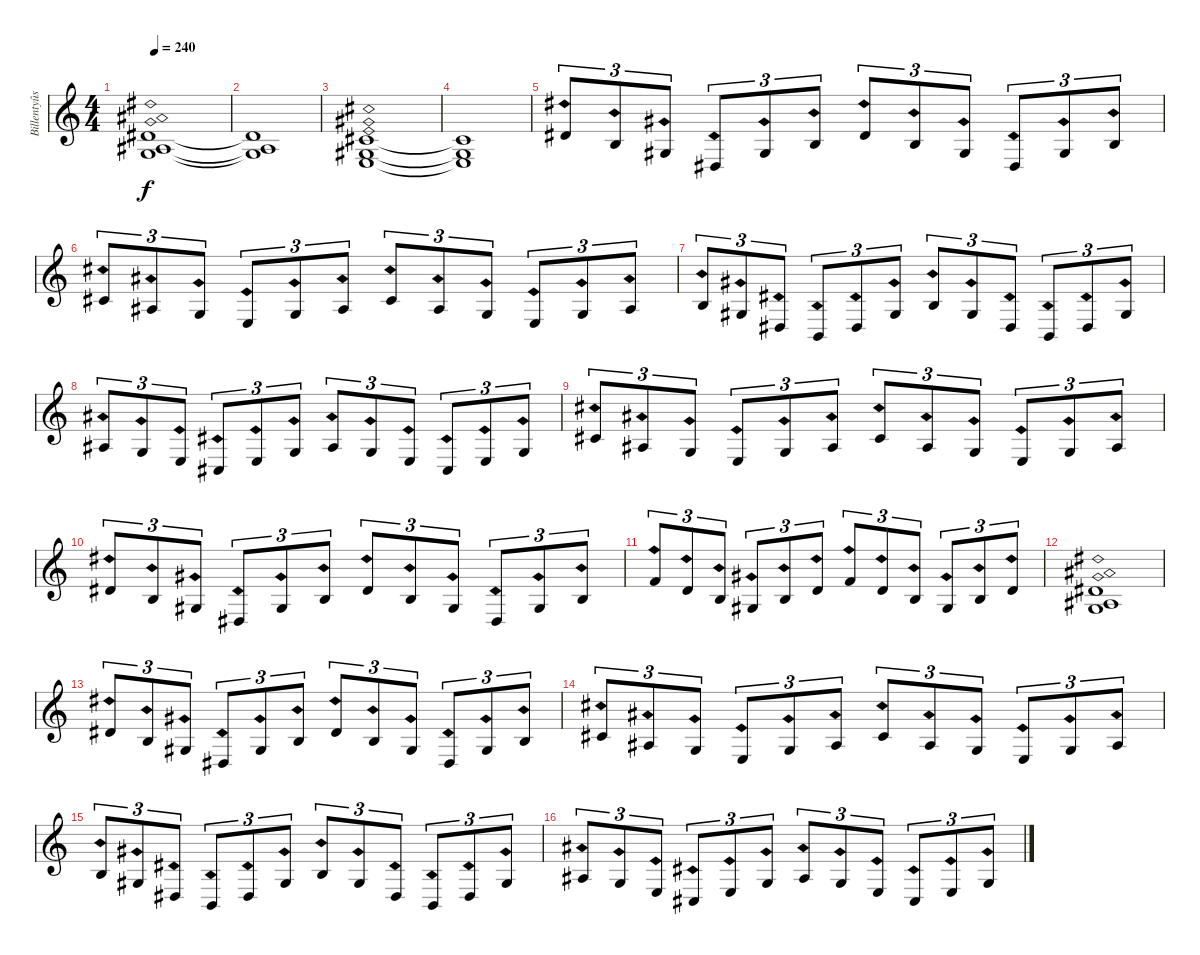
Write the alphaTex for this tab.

\track ("Billentyûs 1 (Mats Olausson)" "Billentyûs") {instrument drawbarorgan}
\staff {score}
\tuning (E4 B3 G3 D3 A2 E2) {hide}
\ts (4 4)
\tempo 240
\clef g2
\ks c
(4.2{ph 12} 3.3{ph 12} 5.4{ph 12}).1{dy f} |
(4.2{t} 3.3{t} 5.4{t}).1 |
(2.2{ph 12} 1.3{ph 12} 2.4{ph 12}).1 |
(2.2{t} 1.3{t} 2.4{t}).1 |
4.2{ph 12}.8{tu (3 2) volume 12 instrument churchorgan} 0.2{ph 12}.8{tu (3 2)} 1.3{ph 12}.8{tu (3 2)} 1.4{ph 12}.8{tu (3 2)} 1.3{ph 12}.8{tu (3 2)} 0.2{ph 12}.8{tu (3 2)} 4.2{ph 12}.8{tu (3 2)} 0.2{ph 12}.8{tu (3 2)} 1.3{ph 12}.8{tu (3 2)} 1.4{ph 12}.8{tu (3 2)} 1.3{ph 12}.8{tu (3 2)} 0.2{ph 12}.8{tu (3 2)} |
2.2{ph 12}.8{tu (3 2)} 3.3{ph 12}.8{tu (3 2)} 0.3{ph 12}.8{tu (3 2)} 2.4{ph 12}.8{tu (3 2)} 0.3{ph 12}.8{tu (3 2)} 3.3{ph 12}.8{tu (3 2)} 2.2{ph 12}.8{tu (3 2)} 3.3{ph 12}.8{tu (3 2)} 0.3{ph 12}.8{tu (3 2)} 2.4{ph 12}.8{tu (3 2)} 0.3{ph 12}.8{tu (3 2)} 3.3{ph 12}.8{tu (3 2)} |
0.2{ph 12}.8{tu (3 2)} 1.3{ph 12}.8{tu (3 2)} 1.4{ph 12}.8{tu (3 2)} 2.5{ph 12}.8{tu (3 2)} 1.4{ph 12}.8{tu (3 2)} 1.3{ph 12}.8{tu (3 2)} 0.2{ph 12}.8{tu (3 2)} 1.3{ph 12}.8{tu (3 2)} 1.4{ph 12}.8{tu (3 2)} 2.5{ph 12}.8{tu (3 2)} 1.4{ph 12}.8{tu (3 2)} 1.3{ph 12}.8{tu (3 2)} |
3.3{ph 12}.8{tu (3 2)} 0.3{ph 12}.8{tu (3 2)} 2.4{ph 12}.8{tu (3 2)} 4.5{ph 12}.8{tu (3 2)} 2.4{ph 12}.8{tu (3 2)} 0.3{ph 12}.8{tu (3 2)} 3.3{ph 12}.8{tu (3 2)} 0.3{ph 12}.8{tu (3 2)} 2.4{ph 12}.8{tu (3 2)} 4.5{ph 12}.8{tu (3 2)} 2.4{ph 12}.8{tu (3 2)} 0.3{ph 12}.8{tu (3 2)} |
2.2{ph 12}.8{tu (3 2)} 3.3{ph 12}.8{tu (3 2)} 0.3{ph 12}.8{tu (3 2)} 2.4{ph 12}.8{tu (3 2)} 0.3{ph 12}.8{tu (3 2)} 3.3{ph 12}.8{tu (3 2)} 2.2{ph 12}.8{tu (3 2)} 3.3{ph 12}.8{tu (3 2)} 0.3{ph 12}.8{tu (3 2)} 2.4{ph 12}.8{tu (3 2)} 0.3{ph 12}.8{tu (3 2)} 3.3{ph 12}.8{tu (3 2)} |
4.2{ph 12}.8{tu (3 2)} 0.2{ph 12}.8{tu (3 2)} 1.3{ph 12}.8{tu (3 2)} 1.4{ph 12}.8{tu (3 2)} 1.3{ph 12}.8{tu (3 2)} 0.2{ph 12}.8{tu (3 2)} 4.2{ph 12}.8{tu (3 2)} 0.2{ph 12}.8{tu (3 2)} 1.3{ph 12}.8{tu (3 2)} 1.4{ph 12}.8{tu (3 2)} 1.3{ph 12}.8{tu (3 2)} 0.2{ph 12}.8{tu (3 2)} |
1.1{ph 12}.8{tu (3 2)} 3.2{ph 12}.8{tu (3 2)} 0.2{ph 12}.8{tu (3 2)} 1.3{ph 12}.8{tu (3 2)} 0.2{ph 12}.8{tu (3 2)} 3.2{ph 12}.8{tu (3 2)} 1.1{ph 12}.8{tu (3 2)} 3.2{ph 12}.8{tu (3 2)} 0.2{ph 12}.8{tu (3 2)} 1.3{ph 12}.8{tu (3 2)} 0.2{ph 12}.8{tu (3 2)} 3.2{ph 12}.8{tu (3 2)} |
(4.2{ph 12} 3.3{ph 12} 5.4{ph 12}).1{volume 7 instrument drawbarorgan} |
4.2{ph 12}.8{tu (3 2) volume 12 instrument churchorgan} 0.2{ph 12}.8{tu (3 2)} 1.3{ph 12}.8{tu (3 2)} 1.4{ph 12}.8{tu (3 2)} 1.3{ph 12}.8{tu (3 2)} 0.2{ph 12}.8{tu (3 2)} 4.2{ph 12}.8{tu (3 2)} 0.2{ph 12}.8{tu (3 2)} 1.3{ph 12}.8{tu (3 2)} 1.4{ph 12}.8{tu (3 2)} 1.3{ph 12}.8{tu (3 2)} 0.2{ph 12}.8{tu (3 2)} |
2.2{ph 12}.8{tu (3 2)} 3.3{ph 12}.8{tu (3 2)} 0.3{ph 12}.8{tu (3 2)} 2.4{ph 12}.8{tu (3 2)} 0.3{ph 12}.8{tu (3 2)} 3.3{ph 12}.8{tu (3 2)} 2.2{ph 12}.8{tu (3 2)} 3.3{ph 12}.8{tu (3 2)} 0.3{ph 12}.8{tu (3 2)} 2.4{ph 12}.8{tu (3 2)} 0.3{ph 12}.8{tu (3 2)} 3.3{ph 12}.8{tu (3 2)} |
0.2{ph 12}.8{tu (3 2)} 1.3{ph 12}.8{tu (3 2)} 1.4{ph 12}.8{tu (3 2)} 2.5{ph 12}.8{tu (3 2)} 1.4{ph 12}.8{tu (3 2)} 1.3{ph 12}.8{tu (3 2)} 0.2{ph 12}.8{tu (3 2)} 1.3{ph 12}.8{tu (3 2)} 1.4{ph 12}.8{tu (3 2)} 2.5{ph 12}.8{tu (3 2)} 1.4{ph 12}.8{tu (3 2)} 1.3{ph 12}.8{tu (3 2)} |
3.3{ph 12}.8{tu (3 2)} 0.3{ph 12}.8{tu (3 2)} 2.4{ph 12}.8{tu (3 2)} 4.5{ph 12}.8{tu (3 2)} 2.4{ph 12}.8{tu (3 2)} 0.3{ph 12}.8{tu (3 2)} 3.3{ph 12}.8{tu (3 2)} 0.3{ph 12}.8{tu (3 2)} 2.4{ph 12}.8{tu (3 2)} 4.5{ph 12}.8{tu (3 2)} 2.4{ph 12}.8{tu (3 2)} 0.3{ph 12}.8{tu (3 2)}
